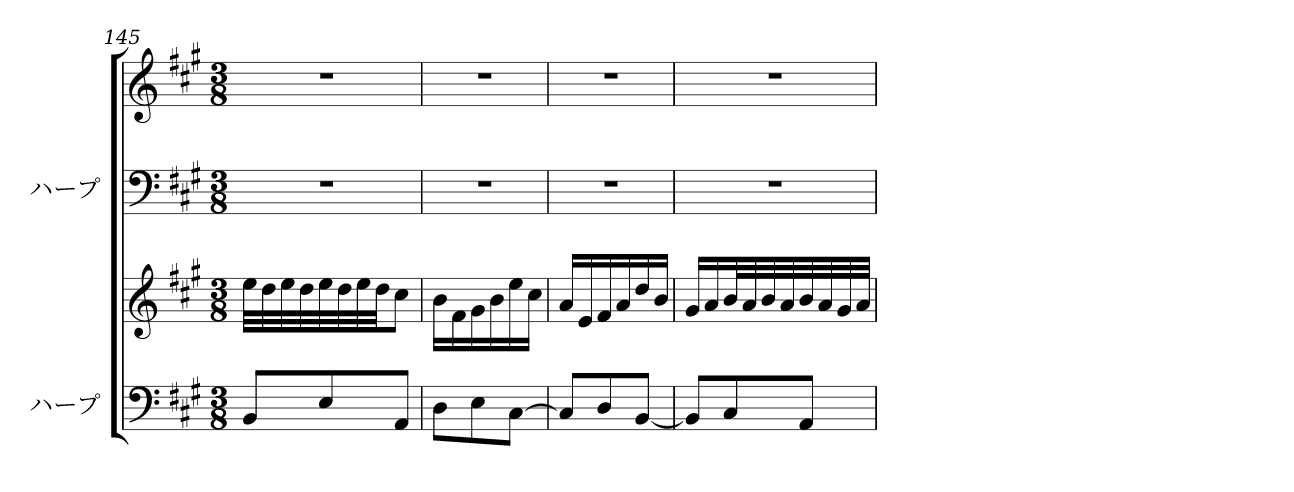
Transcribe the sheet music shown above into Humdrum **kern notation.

**kern	**kern	**kern	**kern
*part2	*part2	*part1	*part1
*staff4	*staff3	*staff2	*staff1
*I"ハープ	*	*I"ハープ	*
*clefF4	*clefG2	*clefF4	*clefG2
*k[f#c#g#]	*k[f#c#g#]	*k[f#c#g#]	*k[f#c#g#]
*M3/8	*M3/8	*M3/8	*M3/8
=145	=145	=145	=145
8BB/L	32ee\LLL	4.r	4.r
.	32dd\	.	.
.	32ee\	.	.
.	32dd\	.	.
8E/	32ee\	.	.
.	32dd\	.	.
.	32ee\	.	.
.	32dd\JJ	.	.
8AA/J	8cc#\J	.	.
=146	=146	=146	=146
8D\L	16b\LL	4.r	4.r
.	16f#\	.	.
8E\	16g#\	.	.
.	16b\	.	.
[8C#\J	16ee\	.	.
.	16cc#\JJ	.	.
=147	=147	=147	=147
8C#/L]	16a/LL	4.r	4.r
.	16e/	.	.
8D/	16f#/	.	.
.	16a/	.	.
[8BB/J	16dd/	.	.
.	16b/JJ	.	.
=148	=148	=148	=148
8BB/L]	16g#/LL	4.r	4.r
.	16a/	.	.
8C#/	32b/L	.	.
.	32a/	.	.
.	32b/	.	.
.	32a/	.	.
8AA/J	32b/	.	.
.	32a/	.	.
.	32g#/	.	.
.	32a/JJJ	.	.
=	=	=	=
*-	*-	*-	*-
